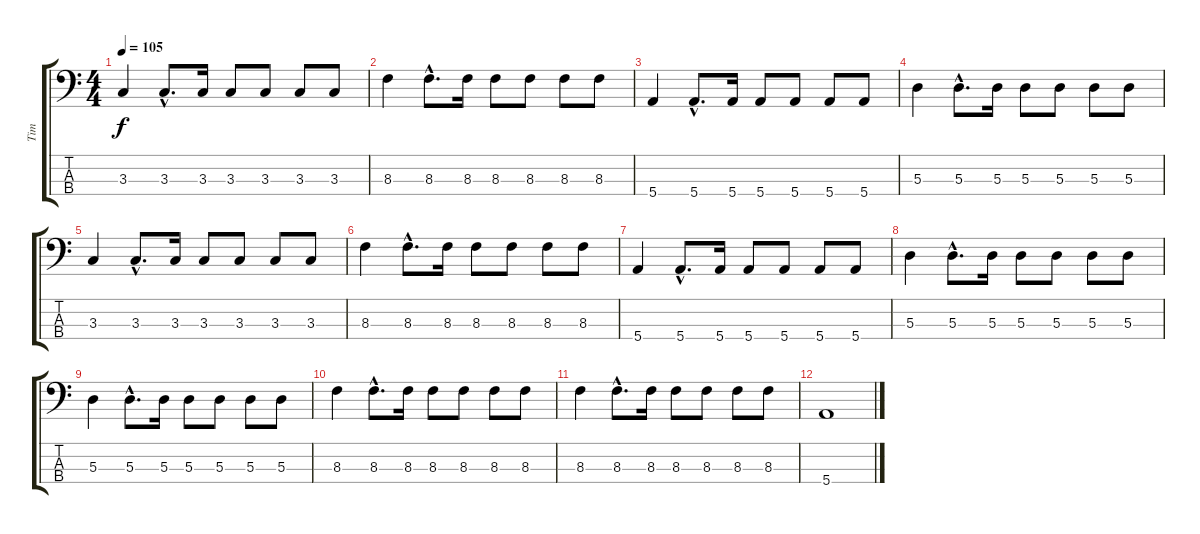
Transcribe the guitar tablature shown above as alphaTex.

\track ("Tim" "Tim") {instrument electricbasspick}
\staff {score tabs}
\tuning (G2 D2 A1 E1) {hide}
\ts (4 4)
\tempo 105
\clef f4
\ks c
3.3.4{dy f} 3.3{hac}.8{d} 3.3.16 3.3.8 3.3.8 3.3.8 3.3.8 |
8.3.4 8.3{hac}.8{d} 8.3.16 8.3.8 8.3.8 8.3.8 8.3.8 |
5.4.4 5.4{hac}.8{d} 5.4.16 5.4.8 5.4.8 5.4.8 5.4.8 |
5.3.4 5.3{hac}.8{d} 5.3.16 5.3.8 5.3.8 5.3.8 5.3.8 |
3.3.4 3.3{hac}.8{d} 3.3.16 3.3.8 3.3.8 3.3.8 3.3.8 |
8.3.4 8.3{hac}.8{d} 8.3.16 8.3.8 8.3.8 8.3.8 8.3.8 |
5.4.4 5.4{hac}.8{d} 5.4.16 5.4.8 5.4.8 5.4.8 5.4.8 |
5.3.4 5.3{hac}.8{d} 5.3.16 5.3.8 5.3.8 5.3.8 5.3.8 |
5.3.4 5.3{hac}.8{d} 5.3.16 5.3.8 5.3.8 5.3.8 5.3.8 |
8.3.4 8.3{hac}.8{d} 8.3.16 8.3.8 8.3.8 8.3.8 8.3.8 |
8.3.4 8.3{hac}.8{d} 8.3.16 8.3.8 8.3.8 8.3.8 8.3.8 |
5.4.1
